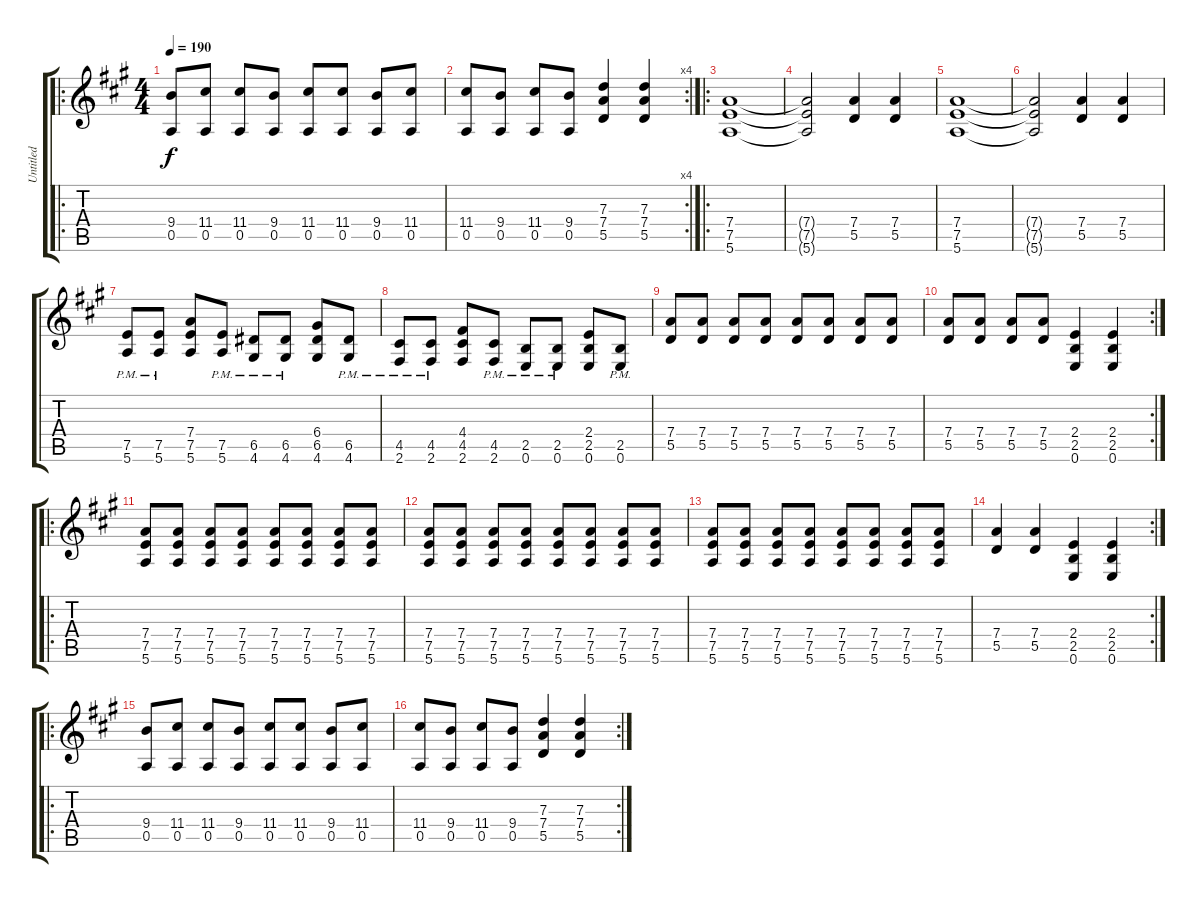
\track ("Untitled" "Untitled") {instrument distortionguitar}
\staff {score tabs}
\tuning (E4 B3 G3 D3 A2 E2) {hide}
\ro
\ts (4 4)
\tempo 190
\clef g2
\ks a
(9.4 0.5).8{dy f instrument distortionguitar} (11.4 0.5).8 (11.4 0.5).8 (9.4 0.5).8 (11.4 0.5).8 (11.4 0.5).8 (9.4 0.5).8 (11.4 0.5).8 |
\rc 4
(11.4 0.5).8 (9.4 0.5).8 (11.4 0.5).8 (9.4 0.5).8 (7.3 7.4 5.5).4 (7.3 7.4 5.5).4 |
\ro
(7.4 7.5 5.6).1 |
(7.4{t} 7.5{t} 5.6{t}).2 (7.4 5.5).4 (7.4 5.5).4 |
(7.4 7.5 5.6).1 |
(7.4{t} 7.5{t} 5.6{t}).2 (7.4 5.5).4 (7.4 5.5).4 |
(7.5{pm} 5.6{pm}).8 (7.5{pm} 5.6{pm}).8 (7.4 7.5 5.6).8 (7.5{pm} 5.6{pm}).8 (6.5{pm} 4.6{pm}).8 (6.5{pm} 4.6{pm}).8 (6.4 6.5 4.6).8 (6.5{pm} 4.6{pm}).8 |
(4.5{pm} 2.6{pm}).8 (4.5{pm} 2.6{pm}).8 (4.4 4.5 2.6).8 (4.5{pm} 2.6{pm}).8 (2.5{pm} 0.6{pm}).8 (2.5{pm} 0.6{pm}).8 (2.4 2.5 0.6).8 (2.5{pm} 0.6{pm}).8 |
(7.4 5.5).8 (7.4 5.5).8 (7.4 5.5).8 (7.4 5.5).8 (7.4 5.5).8 (7.4 5.5).8 (7.4 5.5).8 (7.4 5.5).8 |
\rc 2
(7.4 5.5).8 (7.4 5.5).8 (7.4 5.5).8 (7.4 5.5).8 (2.4 2.5 0.6).4 (2.4 2.5 0.6).4 |
\ro
(7.4 7.5 5.6).8 (7.4 7.5 5.6).8 (7.4 7.5 5.6).8 (7.4 7.5 5.6).8 (7.4 7.5 5.6).8 (7.4 7.5 5.6).8 (7.4 7.5 5.6).8 (7.4 7.5 5.6).8 |
(7.4 7.5 5.6).8 (7.4 7.5 5.6).8 (7.4 7.5 5.6).8 (7.4 7.5 5.6).8 (7.4 7.5 5.6).8 (7.4 7.5 5.6).8 (7.4 7.5 5.6).8 (7.4 7.5 5.6).8 |
(7.4 7.5 5.6).8 (7.4 7.5 5.6).8 (7.4 7.5 5.6).8 (7.4 7.5 5.6).8 (7.4 7.5 5.6).8 (7.4 7.5 5.6).8 (7.4 7.5 5.6).8 (7.4 7.5 5.6).8 |
\rc 2
(7.4 5.5).4 (7.4 5.5).4 (2.4 2.5 0.6).4 (2.4 2.5 0.6).4 |
\ro
(9.4 0.5).8 (11.4 0.5).8 (11.4 0.5).8 (9.4 0.5).8 (11.4 0.5).8 (11.4 0.5).8 (9.4 0.5).8 (11.4 0.5).8 |
\rc 2
(11.4 0.5).8 (9.4 0.5).8 (11.4 0.5).8 (9.4 0.5).8 (7.3 7.4 5.5).4 (7.3 7.4 5.5).4
